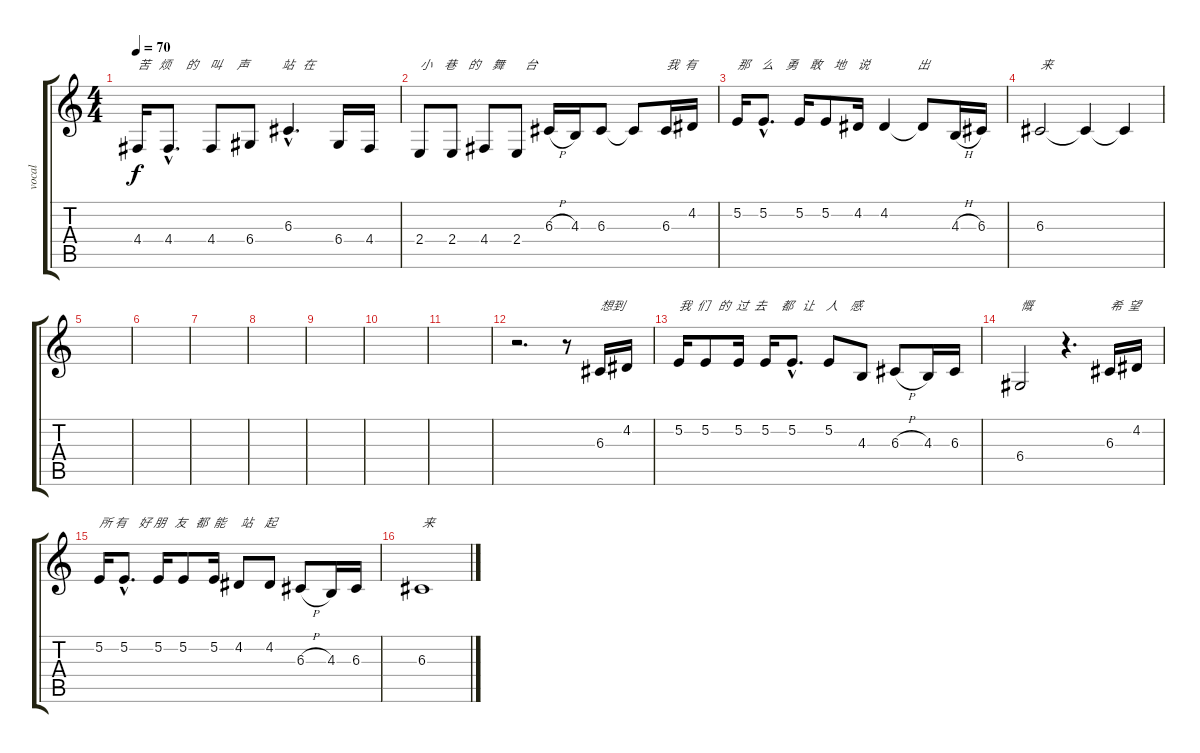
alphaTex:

\track ("vocal" "vocal") {instrument lead1square}
\staff {score tabs}
\tuning (E4 B3 G3 D3 A2 E2) {hide}
\ts (4 4)
\tempo 70
\clef g2
\ks c
4.4.16{txt "苦   烦     的    叫     声           站   在" dy f} 4.4{hac}.8{d} 4.4.8 6.4.8 6.3{hac}.4{d} 6.4.16 4.4.16 |
2.4.8{txt "小    巷    的    舞       台"} 2.4.8 4.4.8 2.4.8 6.3{h}.16 4.3.16 6.3.8 6.3{t}.8 6.3.16{txt "我  有"} 4.2.16 |
5.2.16{txt "那    么    勇    敢    地    说                出"} 5.2{hac}.8{d} 5.2.16 5.2.8 4.2.16 4.2.4 4.2{t}.8 4.3{h}.16 6.3.16 |
6.3.2{txt "来"} 6.3{t}.4 6.3{t}.4 |
|
|
|
|
|
|
|
r.2{d} r.8 6.3.16{txt "想到"} 4.2.16 |
5.2.16{txt "我  们   的  过  去     都   让    人    感"} 5.2.8 5.2.16 5.2.16 5.2{hac}.8{d} 5.2.8 4.3.8 6.3{h}.8 4.3.16 6.3.16 |
6.4.2{txt "慨"} r.4{d} 6.3.16{txt "希  望"} 4.2.16 |
5.2.16{txt "所 有    好 朋   友   都  能     站    起"} 5.2{hac}.8{d} 5.2.16 5.2.8 5.2.16 4.2.8 4.2.8 6.3{h}.8 4.3.16 6.3.16 |
6.3.1{txt "来"}
